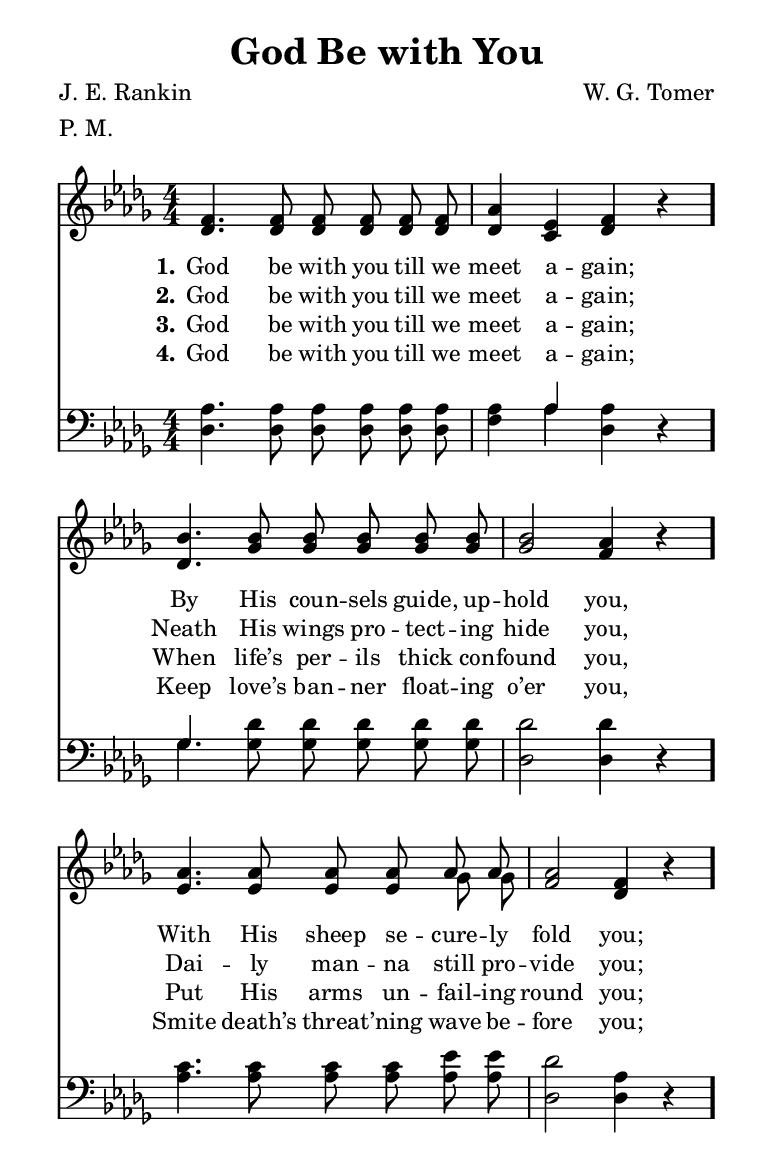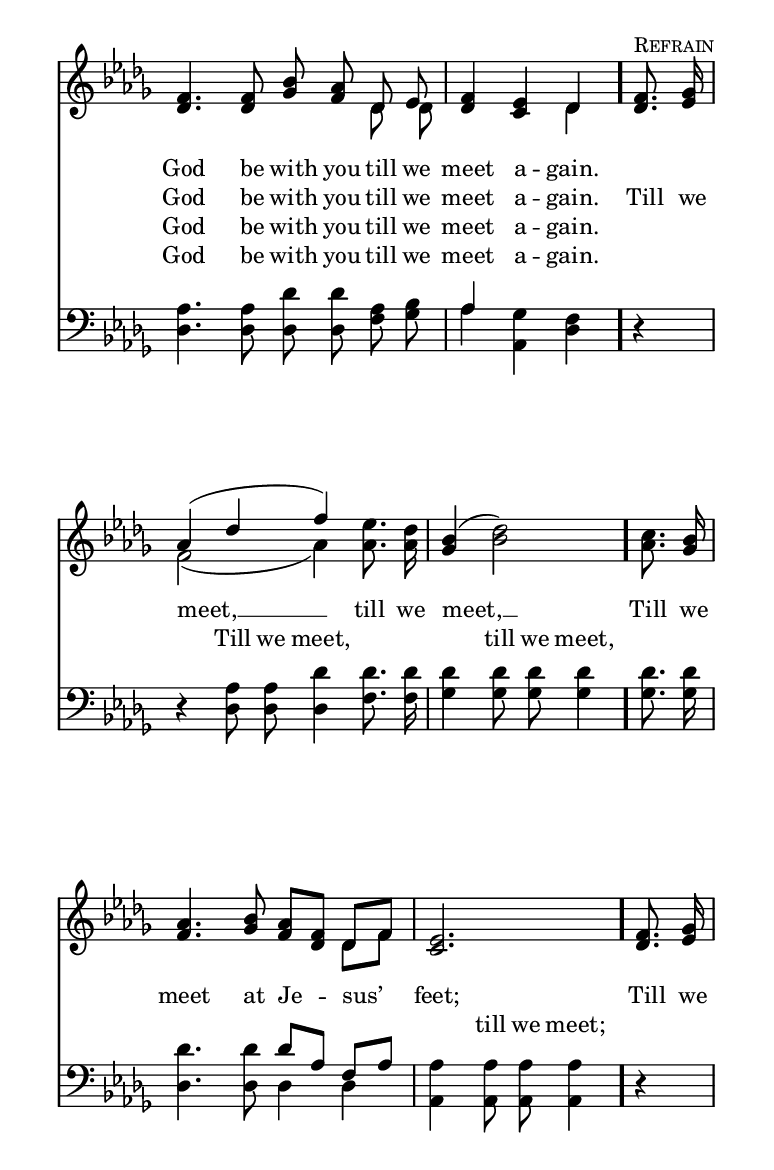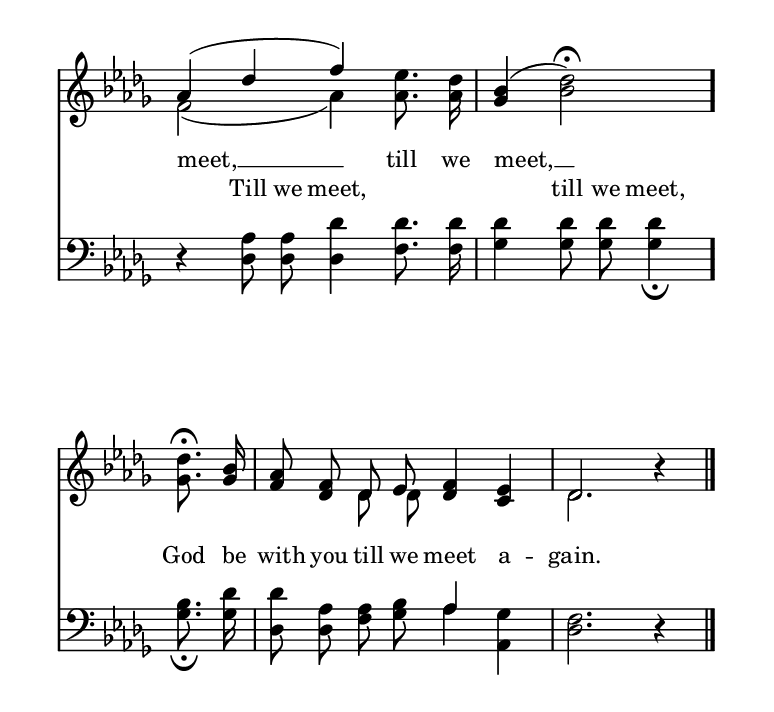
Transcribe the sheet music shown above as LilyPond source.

\include "common/global.ily"
\paper {
  \include "common/paper.ily"
  ragged-last-bottom = ##t
  page-count = #(cond (is-eogsized 2) (#t #f))
  system-count = #(cond (is-eogsized 7) (#t #f))
  systems-per-page = #(cond (is-eogsized 5) (#t #f))
}

\header{
  hymnnumber = "159"
  title = "God Be with You"
  tunename = ""
  meter = "P. M."
  poet = "J. E. Rankin"
  composer = "W. G. Tomer"
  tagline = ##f
}

ta = { \tempo 4=80 }
tb = { \tempo 4=40 }

global = {
  \include "common/overrides.ily"
  \override Staff.TimeSignature.style = #'numbered
  \time 4/4
  \override Score.MetronomeMark.transparent = ##t % hide all fermata changes too
  \ta
  \key des \major
  \autoBeamOff
}

notesSoprano = {
\global
\relative c' {

  f4. f8 f f f f | aes4 ees f r4 |
  bes4. bes8 bes bes bes bes | bes2 aes4 r4 |
  aes4. aes8 aes aes aes aes | aes2 f4 r4 |
  f4. f8 bes aes des, ees | f4 ees des

  << s^\markup { \small \caps "Refrain" }
  { f8. ges16 | aes4( des f) ees8. des16 | bes4( des2) } >>
  c8. bes16 | aes4. bes8 aes[ f] des[ f] | ees2.
  f8. ges16 | aes4( des f) ees8. des16 | bes4( des2) \fermata
  des8. \fermata bes16 | aes8 f des ees f4 ees | des2. r4

  \bar "|."

}
}

notesAlto = {
\global
\relative e' {

  des4. des8 des des des des | des4 c des r |
  des4. ges8 ges ges ges ges | ges2 f4 r |
  ees4. ees8 ees ees ges ges | f2 des4 r |
  des4. des8 ges f des des | des4 c des

  des8. ees16 | f2( aes4) aes8. aes16 | ges4( bes2)
  aes8. ges16 | f4. ges8 f[ des] des[ f] | c2.
  des8. ees16 | f2( aes4) aes8. aes16 | ges4( bes2)
  ges8. ges16 | f8 des des des des4 c | des2. r4

}
}

notesTenor = {
\global
\relative a {

  aes4. aes8 aes aes aes aes | aes4 aes aes r |
  ges4. des'8 des des des des | des2 des4 r |
  c4. c8 c c ees ees | des2 aes4 r |
  aes4. aes8 des des aes bes | aes4 ges f

  r4 | r4 aes8 aes des4 des8. des16 | des4 des8 des des4
  des8. des16 | des4. des8 des[ aes] f[ aes] | aes4 aes8 aes8 aes4
  r4 | r4 aes8 aes des4 des8. des16 | des4 des8 des des4
  bes8. des16 | des8 aes aes bes aes4 ges | f2. r4

}
}

notesBass = {
\global
\relative f {

  des4. des8 des des des des | f4 aes des, r |
  ges4. ges8 ges ges ges ges | des2 des4 r |
  aes'4. aes8 aes aes aes aes | des,2 des4 r |
  des4. des8 des des f ges | aes4 aes, des

  r4 | r des8 des des4 f8. f16 | ges4 ges8 ges ges4
  ges8. ges16 | des4. des8 des4 des | aes4 aes8 aes aes4 r4 |
  r4 des8 des des4 f8. f16 | ges4 ges8 ges \tb ges4_\fermata
  ges8._\fermata \ta ges16 | des8 des f ges aes4 aes, | des2. r4

}
}

Refrain = \lyricmode {

Till we meet, __ till we meet, __  \bar "."
Till we meet at Je -- sus’ feet; \bar "."
Till we meet, __ till we meet, __ \bar "."
God be with you till we meet a -- gain. \bar "."

}

wordsA = \lyricmode {
\set stanza = "1."

God be with you till we meet a -- gain; \bar "."
By His coun -- sels guide, up -- hold you, \bar "."
With His sheep se -- cure -- ly fold you; \bar "."
God be with you till we meet a -- gain. \bar "."

}

wordsB = \lyricmode {
\set stanza = "2."

God be with you till we meet a -- gain;
Neath His wings pro -- tect -- ing hide you,
Dai -- ly man -- na still pro -- vide you;
God be with you till we meet a -- gain.

\Refrain

}

wordsC = \lyricmode {
\set stanza = "3."

God be with you till we meet a -- gain;
When life’s per -- ils thick con -- found you,
Put His arms un -- fail -- ing round you;
God be with you till we meet a -- gain.

}

wordsD = \lyricmode {
\set stanza = "4."

God be with you till we meet a -- gain;
Keep love’s ban -- ner float -- ing o’er you,
Smite death’s threat -- ’ning wave be -- fore you;
God be with you till we meet a -- gain.

}

underWords = \lyricmode {

{ \repeat unfold 34 { \skip 4 } }
Till we meet,
{ \repeat unfold 3 { \skip 4 } }
till we meet,
{ \repeat unfold 7 { \skip 4 } }
till we meet;
Till we meet,
{ \repeat unfold 3 { \skip 4 } }
till we meet,

}

\score {
  \context ChoirStaff <<
    \context Staff = upper <<
      \set Staff.autoBeaming = ##f
      \set ChoirStaff.systemStartDelimiter = #'SystemStartBar
      \set ChoirStaff.printPartCombineTexts = ##f
      \partcombine #'(2 . 11) \notesSoprano \notesAlto
      \context NullVoice = sopranos { \voiceOne << \notesSoprano >> }
      \context Lyrics = one   \lyricsto sopranos \wordsA
      \context Lyrics = two   \lyricsto sopranos \wordsB
      \context Lyrics = three \lyricsto sopranos \wordsC
      \context Lyrics = four  \lyricsto sopranos \wordsD
    >>
    \context Staff = men <<
      \set Staff.autoBeaming = ##f
      \clef bass
      \set ChoirStaff.printPartCombineTexts = ##f
      \partcombine #'(2 . 11) \notesTenor \notesBass
      \context NullVoice = tenors { \voiceOne << \notesTenor >> }
    >>
    \context Lyrics = three \lyricsto tenors \underWords
  >>
  \layout {
    \include "common/layout.ily"
  }
  \midi{
    \include "common/midi.ily"
  }
}

\version "2.19.49"  % necessary for upgrading to future LilyPond versions.

% vi:set et ts=2 sw=2 ai nocindent syntax=lilypond:
